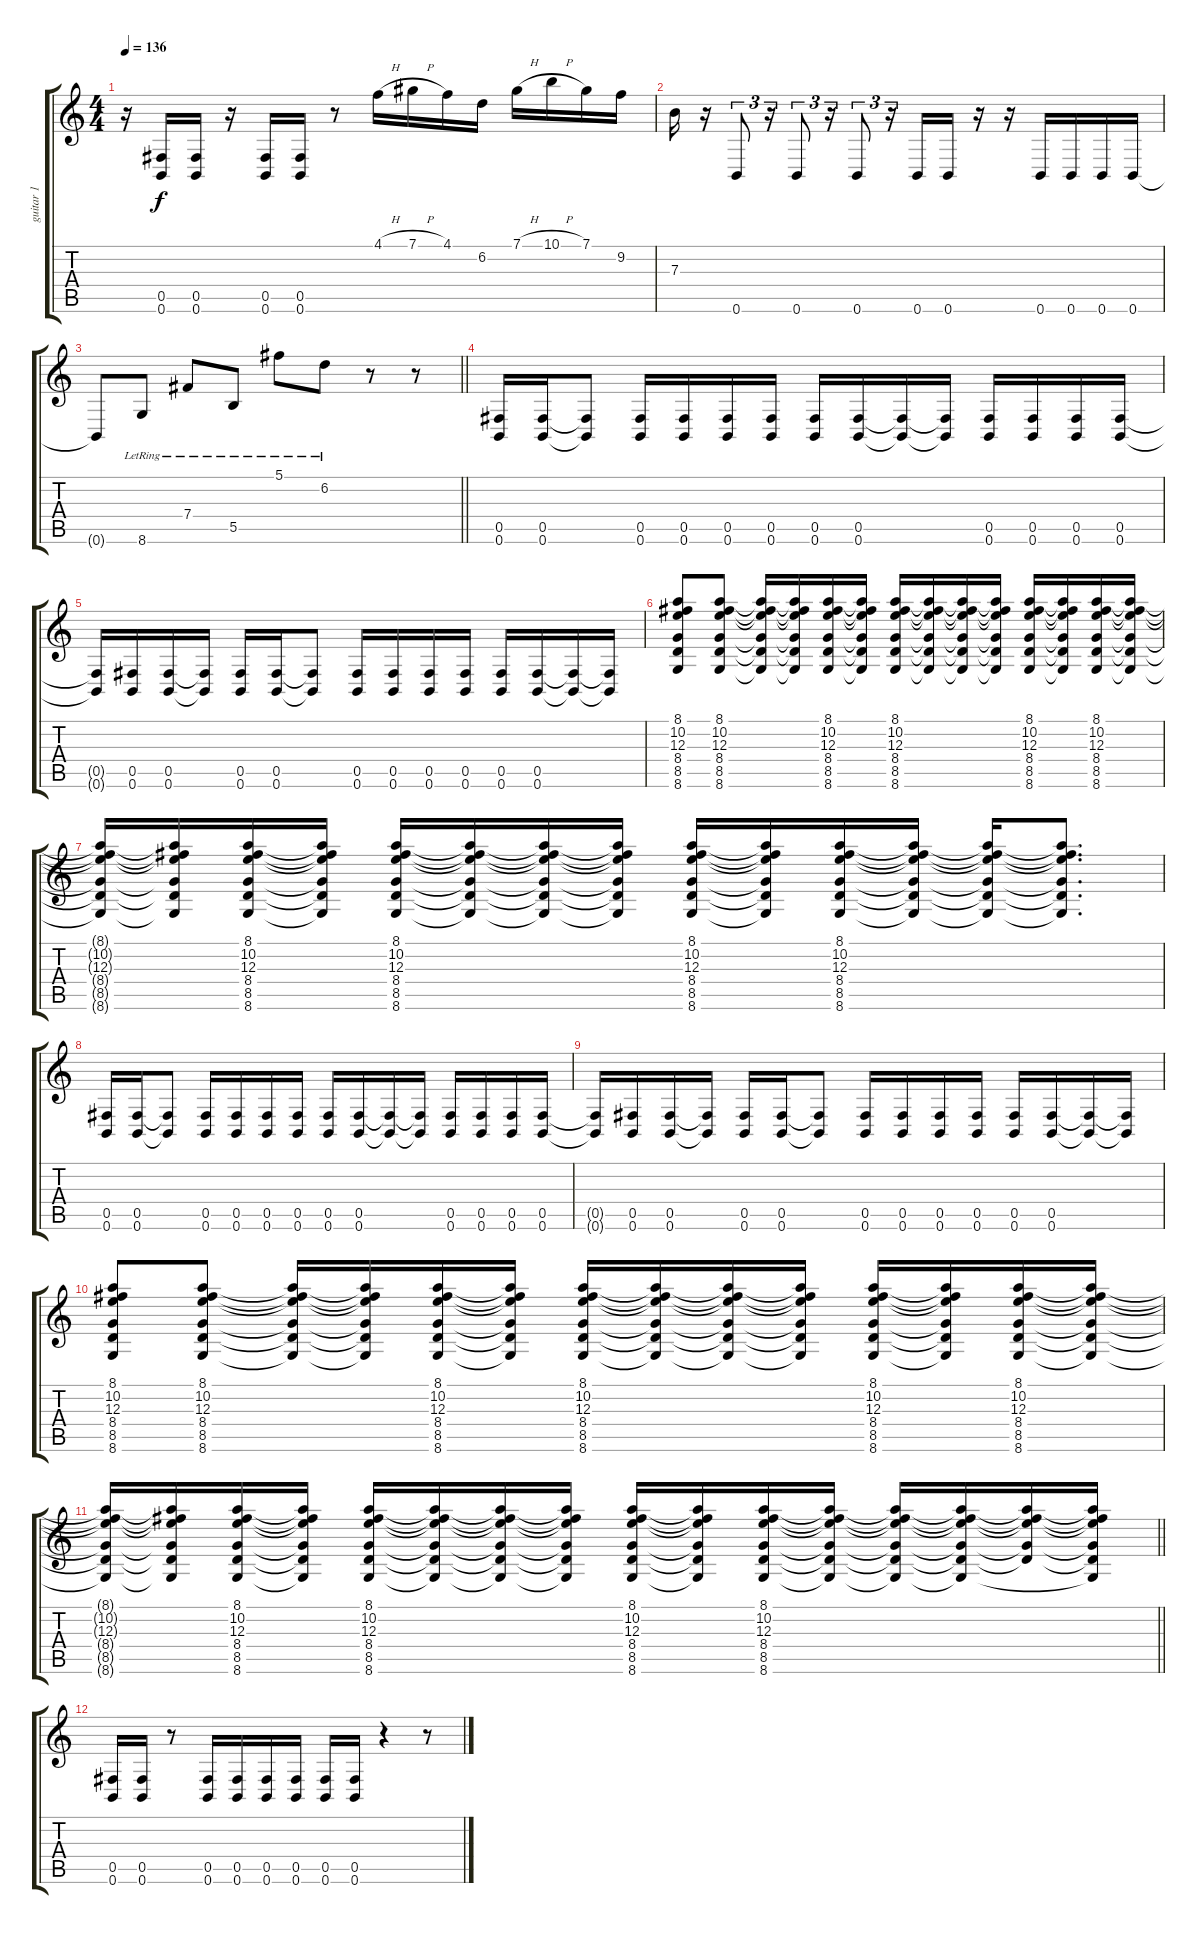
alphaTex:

\track ("guitar 1" "guitar 1") {instrument distortionguitar}
\staff {score tabs}
\tuning (Db4 Ab3 E3 B2 Gb2 B1) {hide}
\ts (4 4)
\tempo 136
\clef g2
\ks c
r.16{dy f} (0.5 0.6).16 (0.5 0.6).16 r.16 (0.5 0.6).16 (0.5 0.6).16 r.8 4.1{h}.16 7.1{h}.16 4.1.16 6.2.16 7.1{h}.16 10.1{h}.16 7.1.16 9.2.16 |
7.3.16 r.16 0.6.8{tu (3 2)} r.16{tu (3 2)} 0.6.8{tu (3 2)} r.16{tu (3 2)} 0.6.8{tu (3 2)} r.16{tu (3 2)} 0.6.16 0.6.16 r.16 r.16 0.6.16 0.6.16 0.6.16 0.6.16 |
\barLineRight lightlight
0.6{t}.8 8.6{lr}.8 7.4{lr}.8 5.5{lr}.8 5.1{lr}.8 6.2{lr}.8 r.8 r.8 |
(0.5 0.6).16 (0.5 0.6).16 (0.5{t} 0.6{t}).8 (0.5 0.6).16 (0.5 0.6).16 (0.5 0.6).16 (0.5 0.6).16 (0.5 0.6).16 (0.5 0.6).16 (0.5{t} 0.6{t}).16 (0.5{t} 0.6{t}).16 (0.5 0.6).16 (0.5 0.6).16 (0.5 0.6).16 (0.5 0.6).16 |
(0.5{t} 0.6{t}).16 (0.5 0.6).16 (0.5 0.6).16 (0.5{t} 0.6{t}).16 (0.5 0.6).16 (0.5 0.6).16 (0.5{t} 0.6{t}).8 (0.5 0.6).16 (0.5 0.6).16 (0.5 0.6).16 (0.5 0.6).16 (0.5 0.6).16 (0.5 0.6).16 (0.5{t} 0.6{t}).16 (0.5{t} 0.6{t}).16 |
(8.1 10.2 12.3 8.4 8.5 8.6).8 (8.1 10.2 12.3 8.4 8.5 8.6).8 (8.1{t} 10.2{t} 12.3{t} 8.4{t} 8.5{t} 8.6{t}).16 (8.1{t} 10.2{t} 12.3{t} 8.4{t} 8.5{t} 8.6{t}).16 (8.1 10.2 12.3 8.4 8.5 8.6).16 (8.1{t} 10.2{t} 12.3{t} 8.4{t} 8.5{t} 8.6{t}).16 (8.1 10.2 12.3 8.4 8.5 8.6).16 (8.1{t} 10.2{t} 12.3{t} 8.4{t} 8.5{t} 8.6{t}).16 (8.1{t} 10.2{t} 12.3{t} 8.4{t} 8.5{t} 8.6{t}).16 (8.1{t} 10.2{t} 12.3{t} 8.4{t} 8.5{t} 8.6{t}).16 (8.1 10.2 12.3 8.4 8.5 8.6).16 (8.1{t} 10.2{t} 12.3{t} 8.4{t} 8.5{t} 8.6{t}).16 (8.1 10.2 12.3 8.4 8.5 8.6).16 (8.1{t} 10.2{t} 12.3{t} 8.4{t} 8.5{t} 8.6{t}).16 |
(8.1{t} 10.2{t} 12.3{t} 8.4{t} 8.5{t} 8.6{t}).16 (8.1{t} 10.2{t} 12.3{t} 8.4{t} 8.5{t} 8.6{t}).16 (8.1 10.2 12.3 8.4 8.5 8.6).16 (8.1{t} 10.2{t} 12.3{t} 8.4{t} 8.5{t} 8.6{t}).16 (8.1 10.2 12.3 8.4 8.5 8.6).16 (8.1{t} 10.2{t} 12.3{t} 8.4{t} 8.5{t} 8.6{t}).16 (8.1{t} 10.2{t} 12.3{t} 8.4{t} 8.5{t} 8.6{t}).16 (8.1{t} 10.2{t} 12.3{t} 8.4{t} 8.5{t} 8.6{t}).16 (8.1 10.2 12.3 8.4 8.5 8.6).16 (8.1{t} 10.2{t} 12.3{t} 8.4{t} 8.5{t} 8.6{t}).16 (8.1 10.2 12.3 8.4 8.5 8.6).16 (8.1{t} 10.2{t} 12.3{t} 8.4{t} 8.5{t} 8.6{t}).16 (8.1{t} 10.2{t} 12.3{t} 8.4{t} 8.5{t} 8.6{t}).16 (8.1{t} 10.2{t} 12.3{t} 8.4{t} 8.5{t} 8.6{t}).8{d} |
(0.5 0.6).16 (0.5 0.6).16 (0.5{t} 0.6{t}).8 (0.5 0.6).16 (0.5 0.6).16 (0.5 0.6).16 (0.5 0.6).16 (0.5 0.6).16 (0.5 0.6).16 (0.5{t} 0.6{t}).16 (0.5{t} 0.6{t}).16 (0.5 0.6).16 (0.5 0.6).16 (0.5 0.6).16 (0.5 0.6).16 |
(0.5{t} 0.6{t}).16 (0.5 0.6).16 (0.5 0.6).16 (0.5{t} 0.6{t}).16 (0.5 0.6).16 (0.5 0.6).16 (0.5{t} 0.6{t}).8 (0.5 0.6).16 (0.5 0.6).16 (0.5 0.6).16 (0.5 0.6).16 (0.5 0.6).16 (0.5 0.6).16 (0.5{t} 0.6{t}).16 (0.5{t} 0.6{t}).16 |
(8.1 10.2 12.3 8.4 8.5 8.6).8 (8.1 10.2 12.3 8.4 8.5 8.6).8 (8.1{t} 10.2{t} 12.3{t} 8.4{t} 8.5{t} 8.6{t}).16 (8.1{t} 10.2{t} 12.3{t} 8.4{t} 8.5{t} 8.6{t}).16 (8.1 10.2 12.3 8.4 8.5 8.6).16 (8.1{t} 10.2{t} 12.3{t} 8.4{t} 8.5{t} 8.6{t}).16 (8.1 10.2 12.3 8.4 8.5 8.6).16 (8.1{t} 10.2{t} 12.3{t} 8.4{t} 8.5{t} 8.6{t}).16 (8.1{t} 10.2{t} 12.3{t} 8.4{t} 8.5{t} 8.6{t}).16 (8.1{t} 10.2{t} 12.3{t} 8.4{t} 8.5{t} 8.6{t}).16 (8.1 10.2 12.3 8.4 8.5 8.6).16 (8.1{t} 10.2{t} 12.3{t} 8.4{t} 8.5{t} 8.6{t}).16 (8.1 10.2 12.3 8.4 8.5 8.6).16 (8.1{t} 10.2{t} 12.3{t} 8.4{t} 8.5{t} 8.6{t}).16 |
\barLineRight lightlight
(8.1{t} 10.2{t} 12.3{t} 8.4{t} 8.5{t} 8.6{t}).16 (8.1{t} 10.2{t} 12.3{t} 8.4{t} 8.5{t} 8.6{t}).16 (8.1 10.2 12.3 8.4 8.5 8.6).16 (8.1{t} 10.2{t} 12.3{t} 8.4{t} 8.5{t} 8.6{t}).16 (8.1 10.2 12.3 8.4 8.5 8.6).16 (8.1{t} 10.2{t} 12.3{t} 8.4{t} 8.5{t} 8.6{t}).16 (8.1{t} 10.2{t} 12.3{t} 8.4{t} 8.5{t} 8.6{t}).16 (8.1{t} 10.2{t} 12.3{t} 8.4{t} 8.5{t} 8.6{t}).16 (8.1 10.2 12.3 8.4 8.5 8.6).16 (8.1{t} 10.2{t} 12.3{t} 8.4{t} 8.5{t} 8.6{t}).16 (8.1 10.2 12.3 8.4 8.5 8.6).16 (8.1{t} 10.2{t} 12.3{t} 8.4{t} 8.5{t} 8.6{t}).16 (8.1{t} 10.2{t} 12.3{t} 8.4{t} 8.5{t} 8.6{t}).16 (8.1{t} 10.2{t} 12.3{t} 8.4{t} 8.5{t} 8.6{t}).16 (8.1{t} 10.2{t} 12.3{t} 8.4{t} 8.5{t}).16 (8.1{t} 10.2{t} 12.3{t} 8.4{t} 8.5{t} 8.6{t}).16 |
(0.5 0.6).16 (0.5 0.6).16 r.8 (0.5 0.6).16 (0.5 0.6).16 (0.5 0.6).16 (0.5 0.6).16 (0.5 0.6).16 (0.5 0.6).16 r.4 r.8
